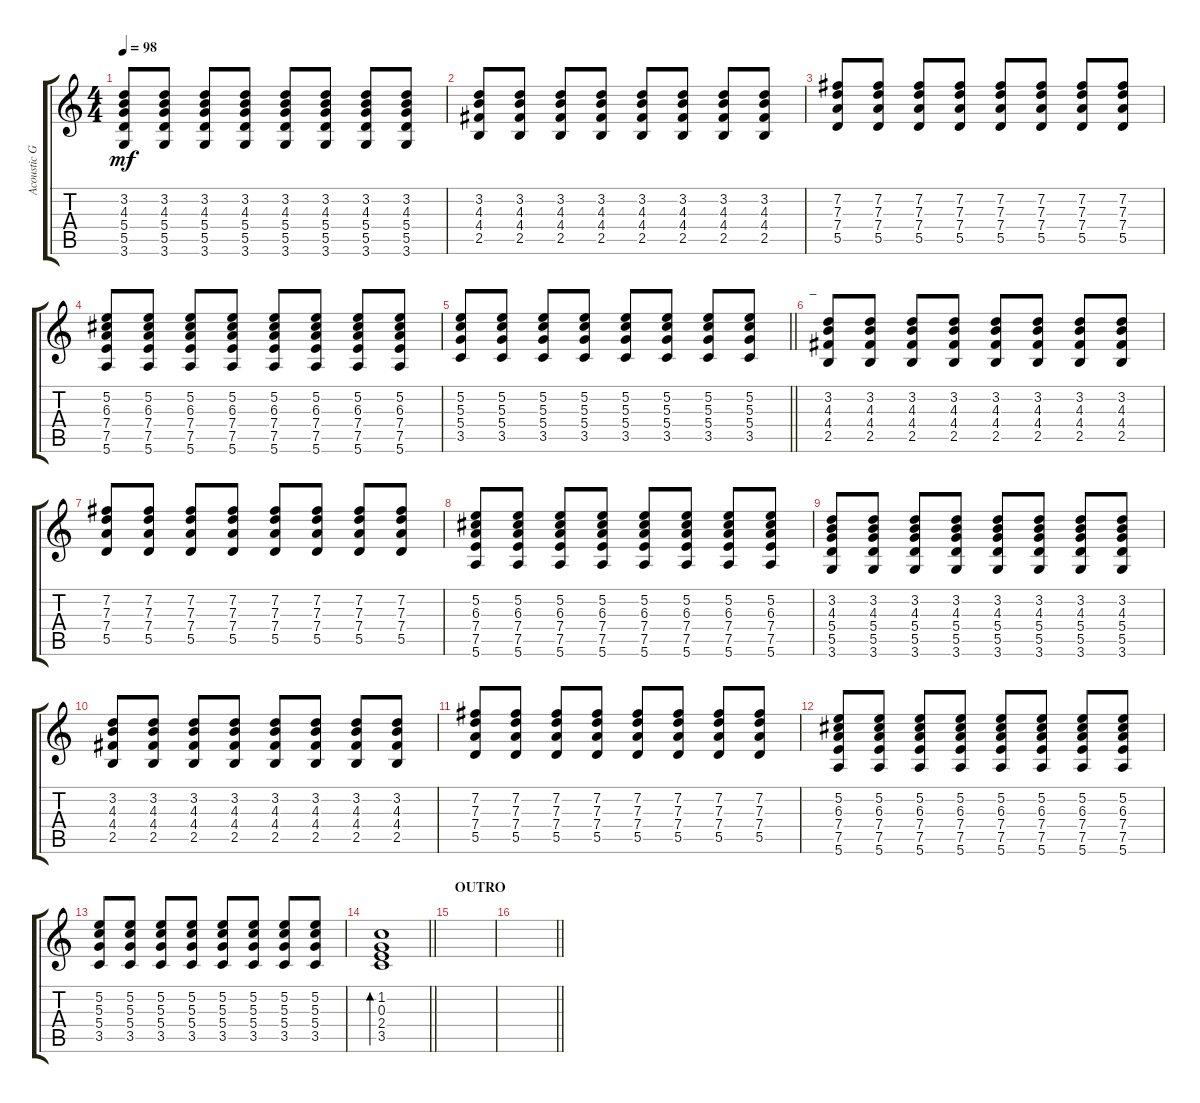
\track ("Acoustic Guitar #2" "Acoustic G") {instrument acousticguitarsteel}
\staff {score tabs}
\tuning (E4 B3 G3 D3 A2 E2) {hide}
\ts (4 4)
\tempo 98
\clef g2
\ks c
(3.2 4.3 5.4 5.5 3.6).8{dy mf} (3.2 4.3 5.4 5.5 3.6).8 (3.2 4.3 5.4 5.5 3.6).8 (3.2 4.3 5.4 5.5 3.6).8 (3.2 4.3 5.4 5.5 3.6).8 (3.2 4.3 5.4 5.5 3.6).8 (3.2 4.3 5.4 5.5 3.6).8 (3.2 4.3 5.4 5.5 3.6).8 |
(3.2 4.3 4.4 2.5).8 (3.2 4.3 4.4 2.5).8 (3.2 4.3 4.4 2.5).8 (3.2 4.3 4.4 2.5).8 (3.2 4.3 4.4 2.5).8 (3.2 4.3 4.4 2.5).8 (3.2 4.3 4.4 2.5).8 (3.2 4.3 4.4 2.5).8 |
(7.2 7.3 7.4 5.5).8 (7.2 7.3 7.4 5.5).8 (7.2 7.3 7.4 5.5).8 (7.2 7.3 7.4 5.5).8 (7.2 7.3 7.4 5.5).8 (7.2 7.3 7.4 5.5).8 (7.2 7.3 7.4 5.5).8 (7.2 7.3 7.4 5.5).8 |
(5.2 6.3 7.4 7.5 5.6).8 (5.2 6.3 7.4 7.5 5.6).8 (5.2 6.3 7.4 7.5 5.6).8 (5.2 6.3 7.4 7.5 5.6).8 (5.2 6.3 7.4 7.5 5.6).8 (5.2 6.3 7.4 7.5 5.6).8 (5.2 6.3 7.4 7.5 5.6).8 (5.2 6.3 7.4 7.5 5.6).8 |
\barLineRight lightlight
(5.2 5.3 5.4 3.5).8 (5.2 5.3 5.4 3.5).8 (5.2 5.3 5.4 3.5).8 (5.2 5.3 5.4 3.5).8 (5.2 5.3 5.4 3.5).8 (5.2 5.3 5.4 3.5).8 (5.2 5.3 5.4 3.5).8 (5.2 5.3 5.4 3.5).8 |
\section ("" "_")
(3.2 4.3 4.4 2.5).8 (3.2 4.3 4.4 2.5).8 (3.2 4.3 4.4 2.5).8 (3.2 4.3 4.4 2.5).8 (3.2 4.3 4.4 2.5).8 (3.2 4.3 4.4 2.5).8 (3.2 4.3 4.4 2.5).8 (3.2 4.3 4.4 2.5).8 |
(7.2 7.3 7.4 5.5).8 (7.2 7.3 7.4 5.5).8 (7.2 7.3 7.4 5.5).8 (7.2 7.3 7.4 5.5).8 (7.2 7.3 7.4 5.5).8 (7.2 7.3 7.4 5.5).8 (7.2 7.3 7.4 5.5).8 (7.2 7.3 7.4 5.5).8 |
(5.2 6.3 7.4 7.5 5.6).8 (5.2 6.3 7.4 7.5 5.6).8 (5.2 6.3 7.4 7.5 5.6).8 (5.2 6.3 7.4 7.5 5.6).8 (5.2 6.3 7.4 7.5 5.6).8 (5.2 6.3 7.4 7.5 5.6).8 (5.2 6.3 7.4 7.5 5.6).8 (5.2 6.3 7.4 7.5 5.6).8 |
(3.2 4.3 5.4 5.5 3.6).8 (3.2 4.3 5.4 5.5 3.6).8 (3.2 4.3 5.4 5.5 3.6).8 (3.2 4.3 5.4 5.5 3.6).8 (3.2 4.3 5.4 5.5 3.6).8 (3.2 4.3 5.4 5.5 3.6).8 (3.2 4.3 5.4 5.5 3.6).8 (3.2 4.3 5.4 5.5 3.6).8 |
(3.2 4.3 4.4 2.5).8 (3.2 4.3 4.4 2.5).8 (3.2 4.3 4.4 2.5).8 (3.2 4.3 4.4 2.5).8 (3.2 4.3 4.4 2.5).8 (3.2 4.3 4.4 2.5).8 (3.2 4.3 4.4 2.5).8 (3.2 4.3 4.4 2.5).8 |
(7.2 7.3 7.4 5.5).8 (7.2 7.3 7.4 5.5).8 (7.2 7.3 7.4 5.5).8 (7.2 7.3 7.4 5.5).8 (7.2 7.3 7.4 5.5).8 (7.2 7.3 7.4 5.5).8 (7.2 7.3 7.4 5.5).8 (7.2 7.3 7.4 5.5).8 |
(5.2 6.3 7.4 7.5 5.6).8 (5.2 6.3 7.4 7.5 5.6).8 (5.2 6.3 7.4 7.5 5.6).8 (5.2 6.3 7.4 7.5 5.6).8 (5.2 6.3 7.4 7.5 5.6).8 (5.2 6.3 7.4 7.5 5.6).8 (5.2 6.3 7.4 7.5 5.6).8 (5.2 6.3 7.4 7.5 5.6).8 |
(5.2 5.3 5.4 3.5).8 (5.2 5.3 5.4 3.5).8 (5.2 5.3 5.4 3.5).8 (5.2 5.3 5.4 3.5).8 (5.2 5.3 5.4 3.5).8 (5.2 5.3 5.4 3.5).8 (5.2 5.3 5.4 3.5).8 (5.2 5.3 5.4 3.5).8 |
\barLineRight lightlight
(1.2 0.3 2.4 3.5).1{bd 120} |
\section ("" "OUTRO")
|
\barLineRight lightlight
